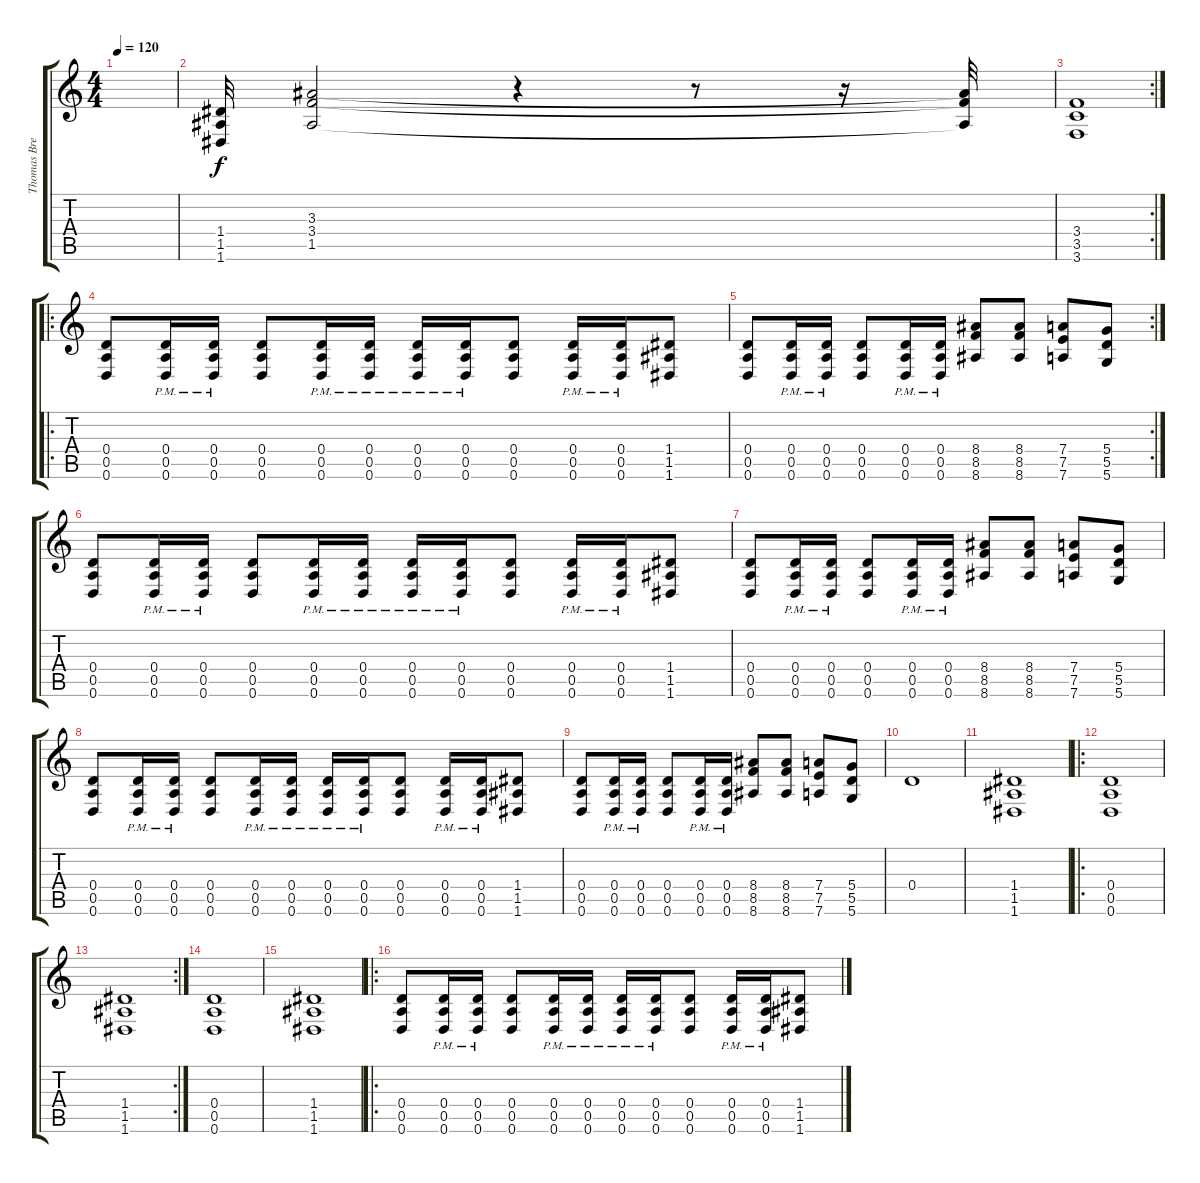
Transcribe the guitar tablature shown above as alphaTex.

\track ("Thomas Bredahl (2 guitar)" "Thomas Bre") {instrument acousticguitarsteel}
\staff {score tabs}
\tuning (E4 B3 G3 D3 A2 D2) {hide}
\ts (4 4)
\tempo 120
\clef g2
\ks c
|
(1.4{t} 1.5{t} 1.6{t}).32 (3.3 3.4 1.5).2 r.4 r.8 r.16 (3.3{t} 3.4{t} 1.5{t}).32 |
\rc 2
(3.4 3.5 3.6).1 |
\ro
(0.4 0.5 0.6).8 (0.4{pm} 0.5{pm} 0.6{pm}).16 (0.4{pm} 0.5{pm} 0.6{pm}).16 (0.4 0.5 0.6).8 (0.4{pm} 0.5{pm} 0.6{pm}).16 (0.4{pm} 0.5{pm} 0.6{pm}).16 (0.4{pm} 0.5{pm} 0.6{pm}).16 (0.4{pm} 0.5{pm} 0.6{pm}).16 (0.4 0.5 0.6).8 (0.4{pm} 0.5{pm} 0.6{pm}).16 (0.4{pm} 0.5{pm} 0.6{pm}).16 (1.4 1.5 1.6).8 |
\rc 2
(0.4 0.5 0.6).8 (0.4{pm} 0.5{pm} 0.6{pm}).16 (0.4{pm} 0.5{pm} 0.6{pm}).16 (0.4 0.5 0.6).8 (0.4{pm} 0.5{pm} 0.6{pm}).16 (0.4{pm} 0.5{pm} 0.6{pm}).16 (8.4 8.5 8.6).8 (8.4 8.5 8.6).8 (7.4 7.5 7.6).8 (5.4 5.5 5.6).8 |
(0.4 0.5 0.6).8 (0.4{pm} 0.5{pm} 0.6{pm}).16 (0.4{pm} 0.5{pm} 0.6{pm}).16 (0.4 0.5 0.6).8 (0.4{pm} 0.5{pm} 0.6{pm}).16 (0.4{pm} 0.5{pm} 0.6{pm}).16 (0.4{pm} 0.5{pm} 0.6{pm}).16 (0.4{pm} 0.5{pm} 0.6{pm}).16 (0.4 0.5 0.6).8 (0.4{pm} 0.5{pm} 0.6{pm}).16 (0.4{pm} 0.5{pm} 0.6{pm}).16 (1.4 1.5 1.6).8 |
(0.4 0.5 0.6).8 (0.4{pm} 0.5{pm} 0.6{pm}).16 (0.4{pm} 0.5{pm} 0.6{pm}).16 (0.4 0.5 0.6).8 (0.4{pm} 0.5{pm} 0.6{pm}).16 (0.4{pm} 0.5{pm} 0.6{pm}).16 (8.4 8.5 8.6).8 (8.4 8.5 8.6).8 (7.4 7.5 7.6).8 (5.4 5.5 5.6).8 |
(0.4 0.5 0.6).8 (0.4{pm} 0.5{pm} 0.6{pm}).16 (0.4{pm} 0.5{pm} 0.6{pm}).16 (0.4 0.5 0.6).8 (0.4{pm} 0.5{pm} 0.6{pm}).16 (0.4{pm} 0.5{pm} 0.6{pm}).16 (0.4{pm} 0.5{pm} 0.6{pm}).16 (0.4{pm} 0.5{pm} 0.6{pm}).16 (0.4 0.5 0.6).8 (0.4{pm} 0.5{pm} 0.6{pm}).16 (0.4{pm} 0.5{pm} 0.6{pm}).16 (1.4 1.5 1.6).8 |
(0.4 0.5 0.6).8 (0.4{pm} 0.5{pm} 0.6{pm}).16 (0.4{pm} 0.5{pm} 0.6{pm}).16 (0.4 0.5 0.6).8 (0.4{pm} 0.5{pm} 0.6{pm}).16 (0.4{pm} 0.5{pm} 0.6{pm}).16 (8.4 8.5 8.6).8 (8.4 8.5 8.6).8 (7.4 7.5 7.6).8 (5.4 5.5 5.6).8 |
0.4.1 |
(1.4 1.5 1.6).1 |
\ro
(0.4 0.5 0.6).1 |
\rc 2
(1.4 1.5 1.6).1 |
(0.4 0.5 0.6).1 |
(1.4 1.5 1.6).1 |
\ro
(0.4 0.5 0.6).8 (0.4{pm} 0.5{pm} 0.6{pm}).16 (0.4{pm} 0.5{pm} 0.6{pm}).16 (0.4 0.5 0.6).8 (0.4{pm} 0.5{pm} 0.6{pm}).16 (0.4{pm} 0.5{pm} 0.6{pm}).16 (0.4{pm} 0.5{pm} 0.6{pm}).16 (0.4{pm} 0.5{pm} 0.6{pm}).16 (0.4 0.5 0.6).8 (0.4{pm} 0.5{pm} 0.6{pm}).16 (0.4{pm} 0.5{pm} 0.6{pm}).16 (1.4 1.5 1.6).8
